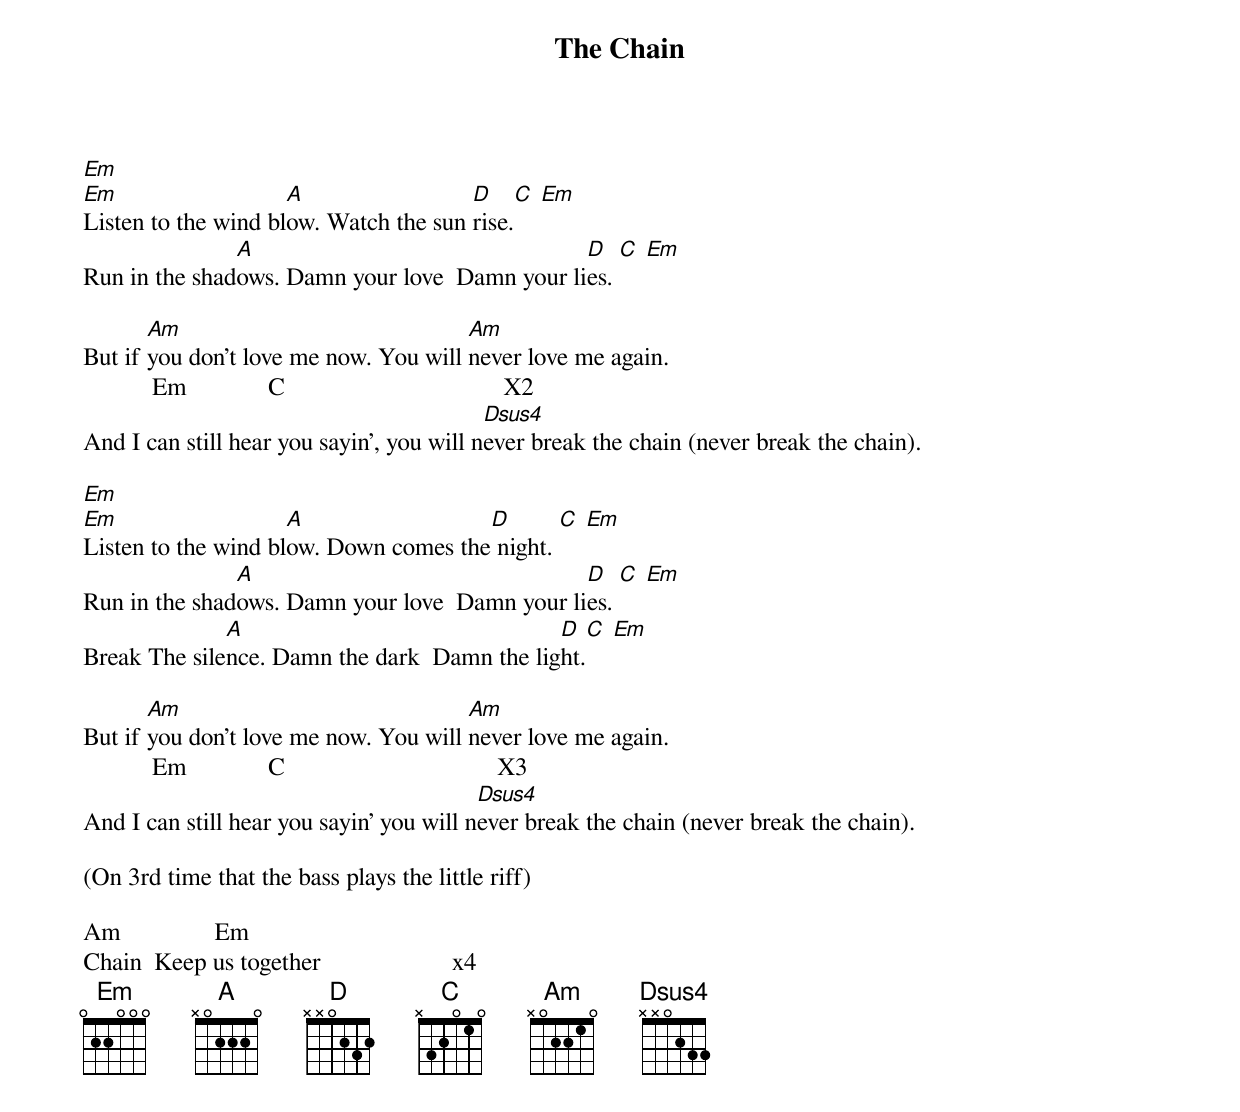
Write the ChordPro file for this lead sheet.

{title:The Chain}
[Em]
[Em]Listen to the wind bl[A]ow. Watch the sun [D]rise.[C] [Em]
Run in the shad[A]ows. Damn your love  Damn your li[D]es. [C] [Em]

But if [Am]you don't love me now. You will [Am]never love me again.
           Em             C                                   X2
And I can still hear you sayin', you will n[Dsus4]ever break the chain (never break the chain).

[Em]
[Em]Listen to the wind bl[A]ow. Down comes the[D] night. [C] [Em]
Run in the shad[A]ows. Damn your love  Damn your li[D]es. [C] [Em]
Break The sile[A]nce. Damn the dark  Damn the lig[D]ht.[C] [Em]

But if [Am]you don't love me now. You will [Am]never love me again.
           Em             C                                  X3
And I can still hear you sayin' you will n[Dsus4]ever break the chain (never break the chain).

(On 3rd time that the bass plays the little riff)

Am               Em
Chain  Keep us together                     x4
